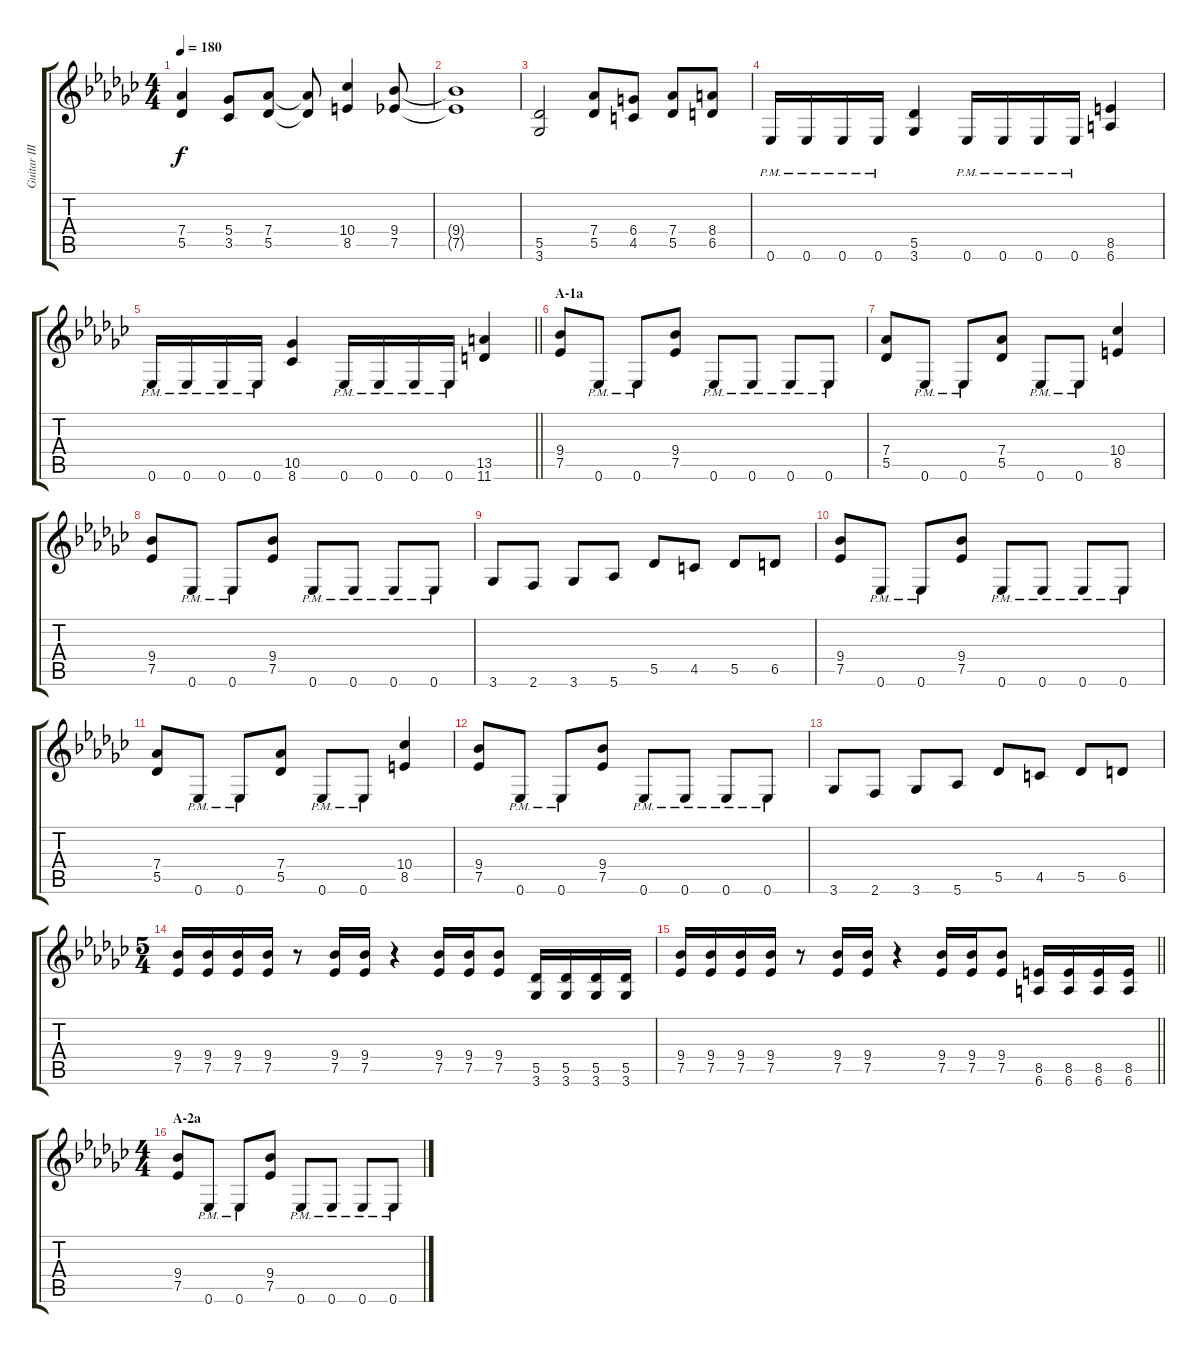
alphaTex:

\track ("Guitar III(Kawaguchi Norimi/\"Christina\")" "Guitar III") {instrument overdrivenguitar}
\staff {score tabs}
\tuning (Eb4 Bb3 Gb3 Db3 Ab2 Eb2) {hide}
\ts (4 4)
\tempo 180
\clef g2
\ks gb
(7.4 5.5).4{dy f} (5.4 3.5).8 (7.4 5.5).8 (7.4{t} 5.5{t}).8 (10.4 8.5).4 (9.4 7.5).8 |
(9.4{t} 7.5{t}).1 |
(5.5 3.6).2 (7.4 5.5).8 (6.4 4.5).8 (7.4 5.5).8 (8.4 6.5).8 |
0.6{pm}.16 0.6{pm}.16 0.6{pm}.16 0.6{pm}.16 (5.5 3.6).4 0.6{pm}.16 0.6{pm}.16 0.6{pm}.16 0.6{pm}.16 (8.5 6.6).4 |
\barLineRight lightlight
0.6{pm}.16 0.6{pm}.16 0.6{pm}.16 0.6{pm}.16 (10.5 8.6).4 0.6{pm}.16 0.6{pm}.16 0.6{pm}.16 0.6{pm}.16 (13.5 11.6).4 |
\section ("" "A-1a")
(9.4 7.5).8 0.6{pm}.8 0.6{pm}.8 (9.4 7.5).8 0.6{pm}.8 0.6{pm}.8 0.6{pm}.8 0.6{pm}.8 |
(7.4 5.5).8 0.6{pm}.8 0.6{pm}.8 (7.4 5.5).8 0.6{pm}.8 0.6{pm}.8 (10.4 8.5).4 |
(9.4 7.5).8 0.6{pm}.8 0.6{pm}.8 (9.4 7.5).8 0.6{pm}.8 0.6{pm}.8 0.6{pm}.8 0.6{pm}.8 |
3.6.8 2.6.8 3.6.8 5.6.8 5.5.8 4.5.8 5.5.8 6.5.8 |
(9.4 7.5).8 0.6{pm}.8 0.6{pm}.8 (9.4 7.5).8 0.6{pm}.8 0.6{pm}.8 0.6{pm}.8 0.6{pm}.8 |
(7.4 5.5).8 0.6{pm}.8 0.6{pm}.8 (7.4 5.5).8 0.6{pm}.8 0.6{pm}.8 (10.4 8.5).4 |
(9.4 7.5).8 0.6{pm}.8 0.6{pm}.8 (9.4 7.5).8 0.6{pm}.8 0.6{pm}.8 0.6{pm}.8 0.6{pm}.8 |
3.6.8 2.6.8 3.6.8 5.6.8 5.5.8 4.5.8 5.5.8 6.5.8 |
\ts (5 4)
(9.4 7.5).16 (9.4 7.5).16 (9.4 7.5).16 (9.4 7.5).16 r.8 (9.4 7.5).16 (9.4 7.5).16 r.4 (9.4 7.5).16 (9.4 7.5).16 (9.4 7.5).8 (5.5 3.6).16 (5.5 3.6).16 (5.5 3.6).16 (5.5 3.6).16 |
\barLineRight lightlight
(9.4 7.5).16 (9.4 7.5).16 (9.4 7.5).16 (9.4 7.5).16 r.8 (9.4 7.5).16 (9.4 7.5).16 r.4 (9.4 7.5).16 (9.4 7.5).16 (9.4 7.5).8 (8.5 6.6).16 (8.5 6.6).16 (8.5 6.6).16 (8.5 6.6).16 |
\ts (4 4)
\section ("" "A-2a")
(9.4 7.5).8 0.6{pm}.8 0.6{pm}.8 (9.4 7.5).8 0.6{pm}.8 0.6{pm}.8 0.6{pm}.8 0.6{pm}.8
